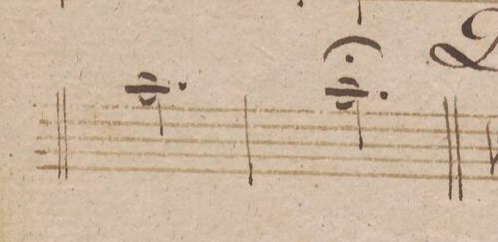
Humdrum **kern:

**kern	**dynam
*I"Flauto 2do	*
*clefG2	*
*k[b-]	*
*M3/4	*
2.aa\	.
=60	=60
2.aa;\	.
==	==
*-	*-
